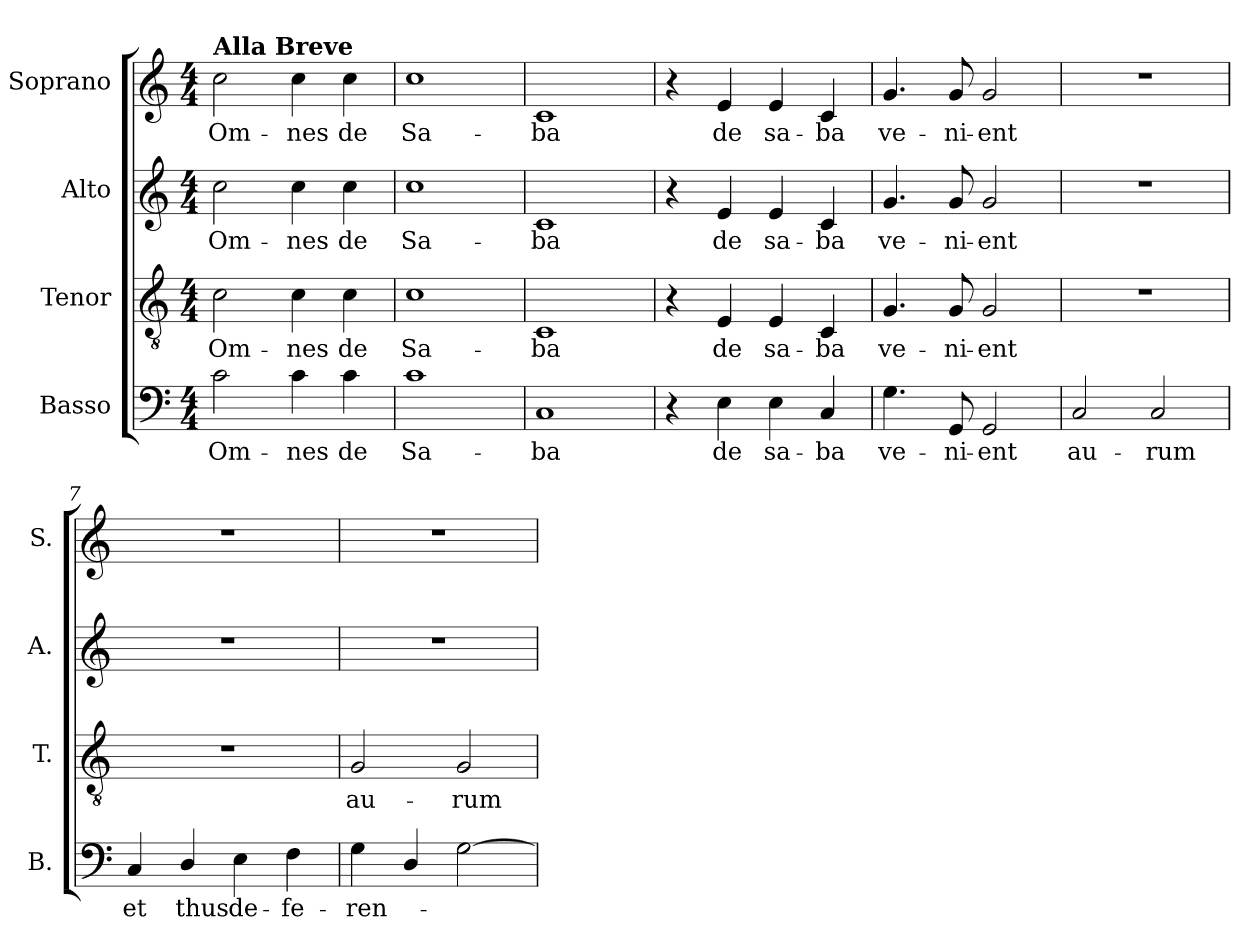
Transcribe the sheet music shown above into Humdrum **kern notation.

**kern	**text	**kern	**text	**kern	**text	**kern	**text
*part4	*part4	*part3	*part3	*part2	*part2	*part1	*part1
*staff4	*staff4	*staff3	*staff3	*staff2	*staff2	*staff1	*staff1
*I"Basso	*	*I"Tenor	*	*I"Alto	*	*I"Soprano	*
*I'B.	*	*I'T.	*	*I'A.	*	*I'S.	*
!!LO:PB:g=z
*clefF4	*	*clefGv2	*	*clefG2	*	*clefG2	*
*	*	*ITrd7c12	*	*	*	*	*
*k[]	*	*k[]	*	*k[]	*	*k[]	*
*C:	*	*C:	*	*C:	*	*C:	*
*M4/4	*	*M4/4	*	*M4/4	*	*M4/4	*
*MM160	*	*MM160	*	*MM160	*	*MM160	*
=1	=1	=1	=1	=1	=1	=1	=1
!	!LO:LY:b:color=#000000	!	!	!	!	!	!
!	!	!	!LO:LY:b:color=#000000	!	!	!	!
!	!	!	!	!	!LO:LY:b:color=#000000	!	!
!	!	!	!	!	!	!LO:TX:a:B:t=Alla Breve	!
!	!	!	!	!	!	!	!LO:LY:b:color=#000000
2ci\	Om-	2Ci\	Om-	2cci\	Om-	2cci\	Om-
!	!LO:LY:b:color=#000000	!	!	!	!	!	!
!	!	!	!LO:LY:b:color=#000000	!	!	!	!
!	!	!	!	!	!LO:LY:b:color=#000000	!	!
!	!	!	!	!	!	!	!LO:LY:b:color=#000000
4ci\	-nes	4Ci\	-nes	4cci\	-nes	4cci\	-nes
!	!LO:LY:b:color=#000000	!	!	!	!	!	!
!	!	!	!LO:LY:b:color=#000000	!	!	!	!
!	!	!	!	!	!LO:LY:b:color=#000000	!	!
!	!	!	!	!	!	!	!LO:LY:b:color=#000000
4ci\	de	4Ci\	de	4cci\	de	4cci\	de
=2	=2	=2	=2	=2	=2	=2	=2
!	!LO:LY:b:color=#000000	!	!	!	!	!	!
!	!	!	!LO:LY:b:color=#000000	!	!	!	!
!	!	!	!	!	!LO:LY:b:color=#000000	!	!
!	!	!	!	!	!	!	!LO:LY:b:color=#000000
1ci	Sa-	1Ci	Sa-	1cci	Sa-	1cci	Sa-
=3	=3	=3	=3	=3	=3	=3	=3
!	!LO:LY:b:color=#000000	!	!	!	!	!	!
!	!	!	!LO:LY:b:color=#000000	!	!	!	!
!	!	!	!	!	!LO:LY:b:color=#000000	!	!
!	!	!	!	!	!	!	!LO:LY:b:color=#000000
1Ci	-ba	1CCi	-ba	1ci	-ba	1ci	-ba
=4	=4	=4	=4	=4	=4	=4	=4
4r	.	4r	.	4r	.	4r	.
!	!LO:LY:b:color=#000000	!	!	!	!	!	!
!	!	!	!LO:LY:b:color=#000000	!	!	!	!
!	!	!	!	!	!LO:LY:b:color=#000000	!	!
!	!	!	!	!	!	!	!LO:LY:b:color=#000000
4Ei\	de	4EEi/	de	4ei/	de	4ei/	de
!	!LO:LY:b:color=#000000	!	!	!	!	!	!
!	!	!	!LO:LY:b:color=#000000	!	!	!	!
!	!	!	!	!	!LO:LY:b:color=#000000	!	!
!	!	!	!	!	!	!	!LO:LY:b:color=#000000
4Ei\	sa-	4EEi/	sa-	4ei/	sa-	4ei/	sa-
!	!LO:LY:b:color=#000000	!	!	!	!	!	!
!	!	!	!LO:LY:b:color=#000000	!	!	!	!
!	!	!	!	!	!LO:LY:b:color=#000000	!	!
!	!	!	!	!	!	!	!LO:LY:b:color=#000000
4Ci/	-ba	4CCi/	-ba	4ci/	-ba	4ci/	-ba
=5	=5	=5	=5	=5	=5	=5	=5
!	!LO:LY:b:color=#000000	!	!	!	!	!	!
!	!	!	!LO:LY:b:color=#000000	!	!	!	!
!	!	!	!	!	!LO:LY:b:color=#000000	!	!
!	!	!	!	!	!	!	!LO:LY:b:color=#000000
4.Gi\	ve-	4.GGi/	ve-	4.gi/	ve-	4.gi/	ve-
!	!LO:LY:b:color=#000000	!	!	!	!	!	!
!	!	!	!LO:LY:b:color=#000000	!	!	!	!
!	!	!	!	!	!LO:LY:b:color=#000000	!	!
!	!	!	!	!	!	!	!LO:LY:b:color=#000000
8GGi/	-ni-	8GGi/	-ni-	8gi/	-ni-	8gi/	-ni-
!	!LO:LY:b:color=#000000	!	!	!	!	!	!
!	!	!	!LO:LY:b:color=#000000	!	!	!	!
!	!	!	!	!	!LO:LY:b:color=#000000	!	!
!	!	!	!	!	!	!	!LO:LY:b:color=#000000
2GGi/	-ent	2GGi/	-ent	2gi/	-ent	2gi/	-ent
=6	=6	=6	=6	=6	=6	=6	=6
!	!LO:LY:b:color=#000000	!	!	!	!	!	!
2Ci/	au-	1r	.	1r	.	1r	.
!	!LO:LY:b:color=#000000	!	!	!	!	!	!
2Ci/	-rum	.	.	.	.	.	.
=7	=7	=7	=7	=7	=7	=7	=7
!	!LO:LY:b:color=#000000	!	!	!	!	!	!
4Ci/	et	1r	.	1r	.	1r	.
!	!LO:LY:b:color=#000000	!	!	!	!	!	!
4Di/	thus	.	.	.	.	.	.
!	!LO:LY:b:color=#000000	!	!	!	!	!	!
4Ei\	de-	.	.	.	.	.	.
!	!LO:LY:b:color=#000000	!	!	!	!	!	!
4Fi\	-fe-	.	.	.	.	.	.
=8	=8	=8	=8	=8	=8	=8	=8
!	!LO:LY:b:color=#000000	!	!	!	!	!	!
!	!	!	!LO:LY:b:color=#000000	!	!	!	!
4Gi\	-ren-	2GGi/	au-	1r	.	1r	.
4Di/	.	.	.	.	.	.	.
!	!	!	!LO:LY:b:color=#000000	!	!	!	!
[>2Gi\	.	2GGi/	-rum	.	.	.	.
=	=	=	=	=	=	=	=
*-	*-	*-	*-	*-	*-	*-	*-
